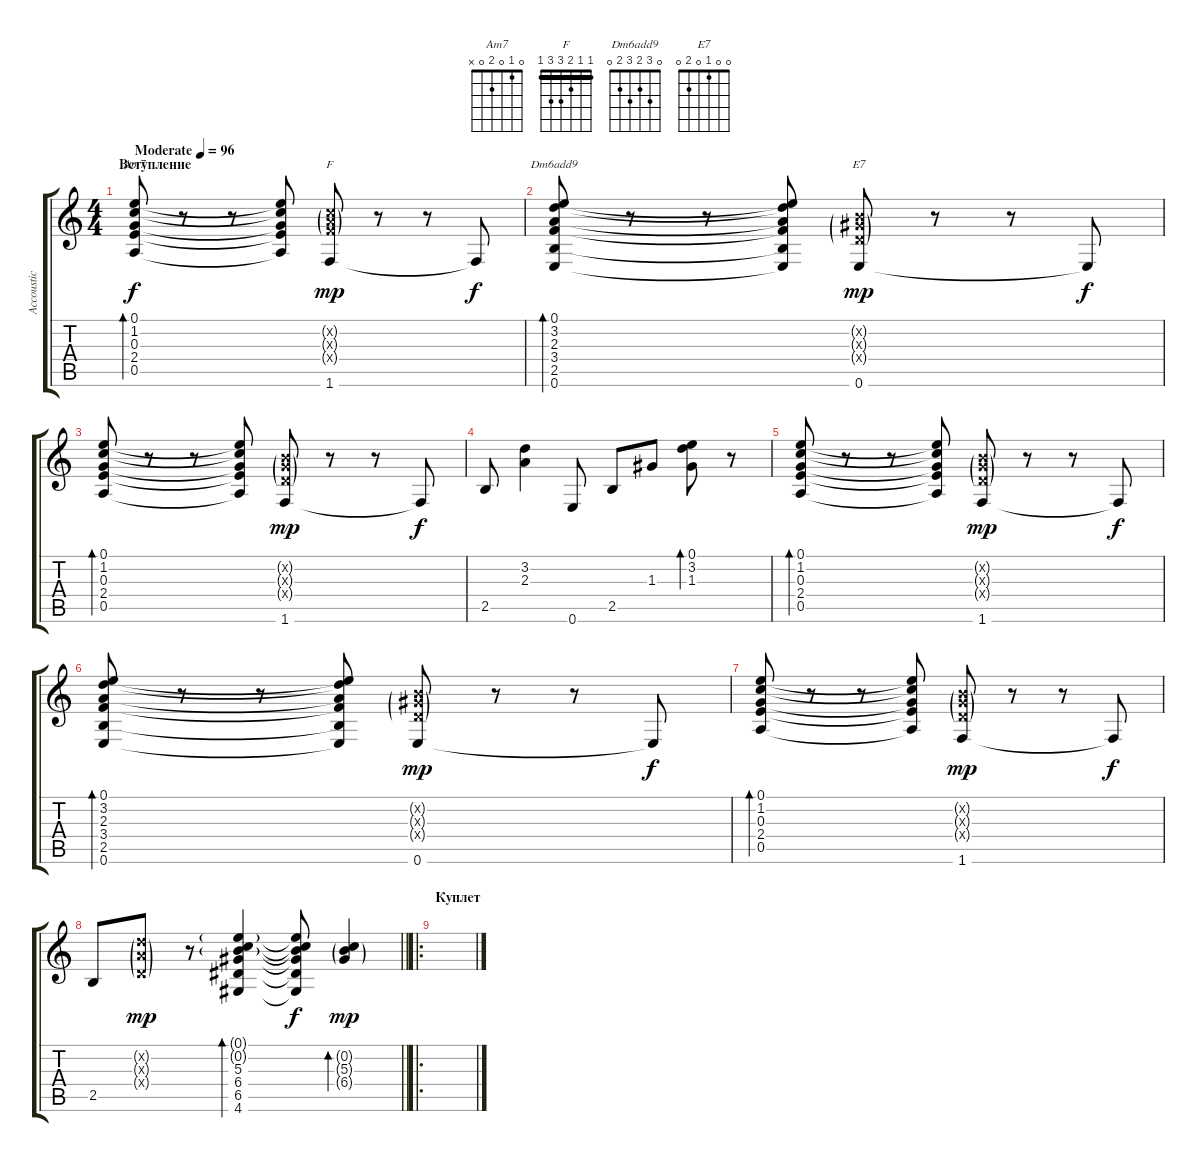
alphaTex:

\track ("Accoustic B " "Accoustic ") {instrument acousticguitarsteel}
\staff {score tabs}
\tuning (E4 B3 G3 D3 A2 E2) {hide}
\chord ("Am7" 0 1 0 2 0 x)
\chord ("F" 1 1 2 3 3 1) {barre 1}
\chord ("Dm6add9" 0 3 2 3 2 0)
\chord ("E7" 0 0 1 0 2 0)
\ts (4 4)
\section ("" "Вступление ")
\tempo (96 "Moderate")
\clef g2
\ks c
(0.1 1.2 0.3 2.4 0.5).8{bd 60 ch "Am7" dy f instrument acousticguitarsteel} r.8 r.8 (0.1{t} 1.2{t} 0.3{t} 2.4{t} 0.5{t}).8 (1.2{g x} 2.3{g x} 3.4{g x} 1.6).8{ch "F" dy mp} r.8 r.8 1.6{t}.8{dy f} |
(0.1 3.2 2.3 3.4 2.5 0.6).8{bd 60 ch "Dm6add9"} r.8 r.8 (0.1{t} 3.2{t} 2.3{t} 3.4{t} 2.5{t} 0.6{t}).8 (0.2{g x} 1.3{g x} 0.4{g x} 0.6).8{ch "E7" dy mp} r.8 r.8 0.6{t}.8{dy f} |
(0.1 1.2 0.3 2.4 0.5).8{bd 60} r.8 r.8 (0.1{t} 1.2{t} 0.3{t} 2.4{t} 0.5{t}).8 (0.2{g x} 0.3{g x} 0.4{g x} 1.6).8{dy mp} r.8 r.8 1.6{t}.8{dy f} |
2.5.8 (3.2 2.3).4 0.6.8 2.5.8 1.3.8 (0.1 3.2 1.3).8{bd 60} r.8 |
(0.1 1.2 0.3 2.4 0.5).8{bd 60} r.8 r.8 (0.1{t} 1.2{t} 0.3{t} 2.4{t} 0.5{t}).8 (0.2{g x} 0.3{g x} 0.4{g x} 1.6).8{dy mp} r.8 r.8 1.6{t}.8{dy f} |
(0.1 3.2 2.3 3.4 2.5 0.6).8{bd 60} r.8 r.8 (0.1{t} 3.2{t} 2.3{t} 3.4{t} 2.5{t} 0.6{t}).8 (0.2{g x} 1.3{g x} 0.4{g x} 0.6).8{dy mp} r.8 r.8 0.6{t}.8{dy f} |
(0.1 1.2 0.3 2.4 0.5).8{bd 60} r.8 r.8 (0.1{t} 1.2{t} 0.3{t} 2.4{t} 0.5{t}).8 (0.2{g x} 0.3{g x} 0.4{g x} 1.6).8{dy mp} r.8 r.8 1.6{t}.8{dy f} |
\barLineRight lightlight
2.5.8 (3.2{g x} 2.3{g x} 0.4{g x}).8{dy mp} r.8 (0.1{g} 0.2{g} 5.3 6.4 6.5 4.6).4{bd 60} (0.1{t} 0.2{t} 5.3{t} 6.4{t} 6.5{t} 4.6{t}).8{dy f} (0.2{g} 5.3{g} 6.4{g}).4{bd 240 dy mp} |
\ro
\section ("" "Куплет ")
